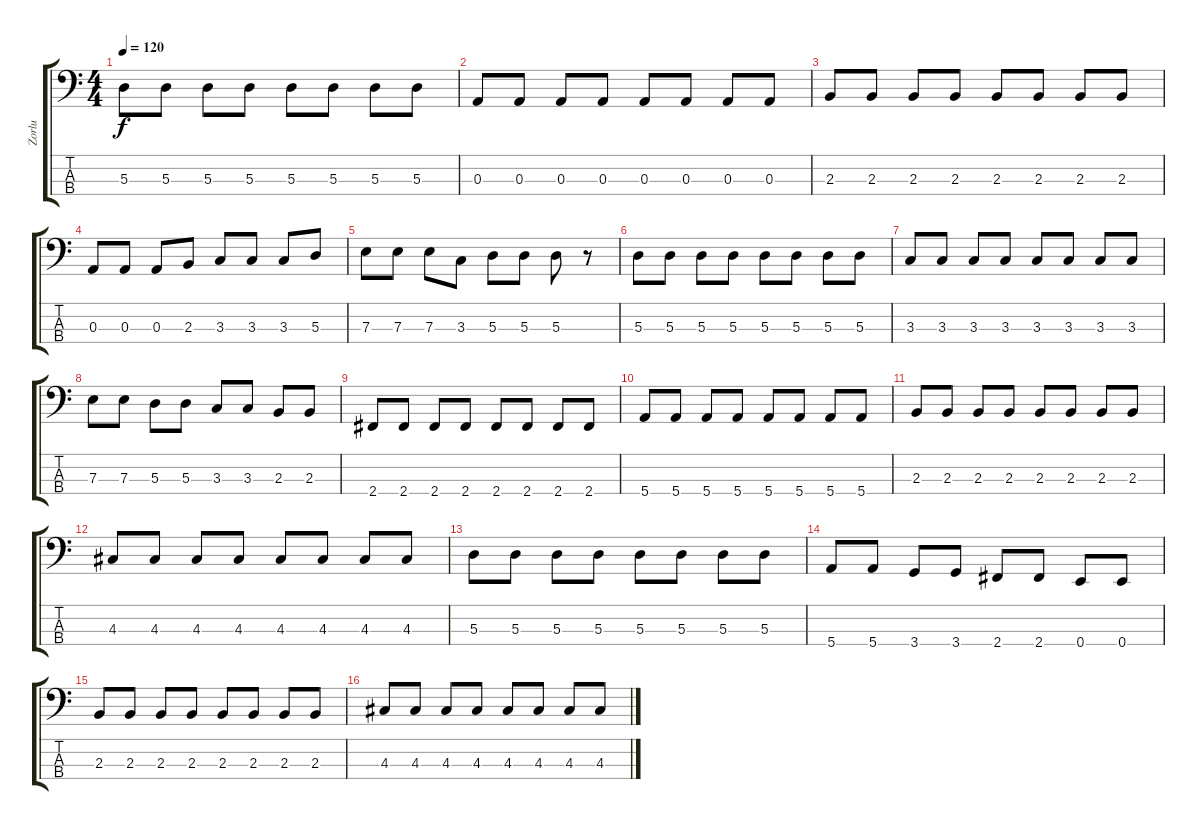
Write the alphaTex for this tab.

\track ("Zorlu" "Zorlu") {instrument electricbassfinger}
\staff {score tabs}
\tuning (G2 D2 A1 E1) {hide}
\ts (4 4)
\tempo 120
\clef f4
\ks c
5.3.8{dy f} 5.3.8 5.3.8 5.3.8 5.3.8 5.3.8 5.3.8 5.3.8 |
0.3.8 0.3.8 0.3.8 0.3.8 0.3.8 0.3.8 0.3.8 0.3.8 |
2.3.8 2.3.8 2.3.8 2.3.8 2.3.8 2.3.8 2.3.8 2.3.8 |
0.3.8 0.3.8 0.3.8 2.3.8 3.3.8 3.3.8 3.3.8 5.3.8 |
7.3.8 7.3.8 7.3.8 3.3.8 5.3.8 5.3.8 5.3.8 r.8 |
5.3.8 5.3.8 5.3.8 5.3.8 5.3.8 5.3.8 5.3.8 5.3.8 |
3.3.8 3.3.8 3.3.8 3.3.8 3.3.8 3.3.8 3.3.8 3.3.8 |
7.3.8 7.3.8 5.3.8 5.3.8 3.3.8 3.3.8 2.3.8 2.3.8 |
2.4.8 2.4.8 2.4.8 2.4.8 2.4.8 2.4.8 2.4.8 2.4.8 |
5.4.8 5.4.8 5.4.8 5.4.8 5.4.8 5.4.8 5.4.8 5.4.8 |
2.3.8 2.3.8 2.3.8 2.3.8 2.3.8 2.3.8 2.3.8 2.3.8 |
4.3.8 4.3.8 4.3.8 4.3.8 4.3.8 4.3.8 4.3.8 4.3.8 |
5.3.8 5.3.8 5.3.8 5.3.8 5.3.8 5.3.8 5.3.8 5.3.8 |
5.4.8 5.4.8 3.4.8 3.4.8 2.4.8 2.4.8 0.4.8 0.4.8 |
2.3.8 2.3.8 2.3.8 2.3.8 2.3.8 2.3.8 2.3.8 2.3.8 |
4.3.8 4.3.8 4.3.8 4.3.8 4.3.8 4.3.8 4.3.8 4.3.8
